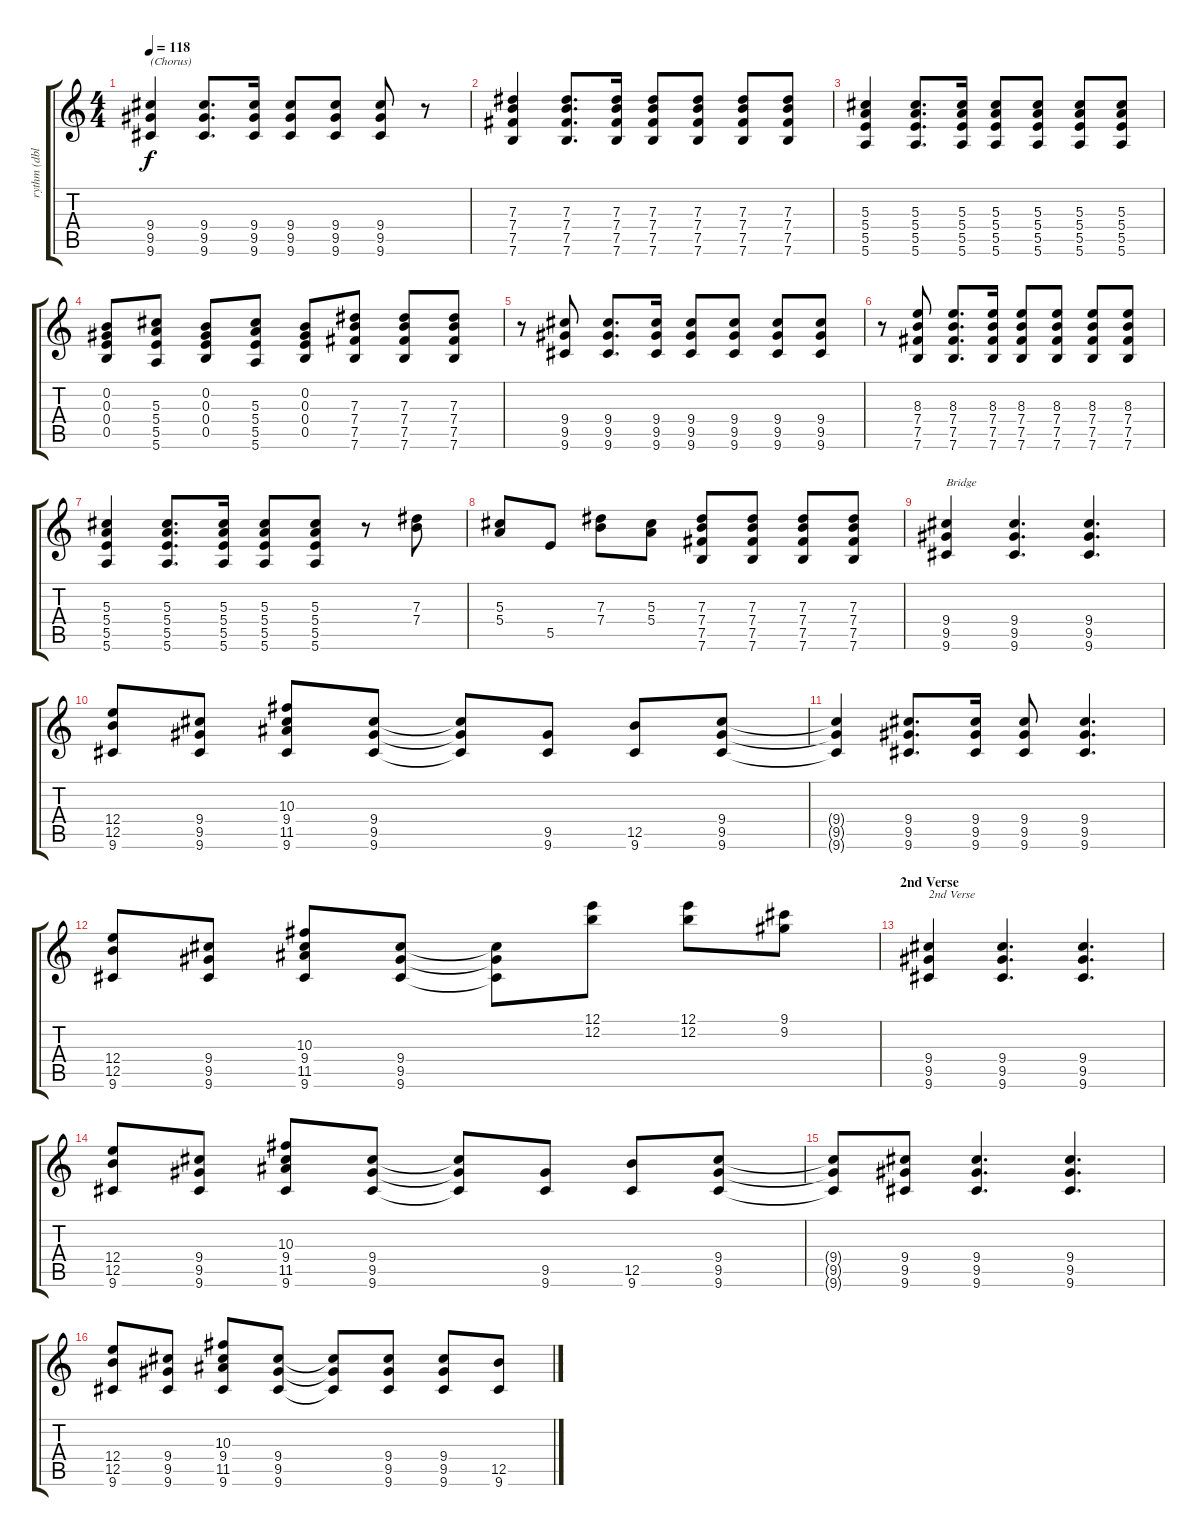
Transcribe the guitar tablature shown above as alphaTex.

\track ("rythm (dbl track)" "rythm (dbl") {instrument electricguitarjazz}
\staff {score tabs}
\tuning (E4 B3 Ab3 E3 B2 E2) {hide}
\ts (4 4)
\tempo 118
\clef g2
\ks c
(9.4 9.5 9.6).4{txt "(Chorus)" dy f} (9.4 9.5 9.6).8{d} (9.4 9.5 9.6).16 (9.4 9.5 9.6).8 (9.4 9.5 9.6).8 (9.4 9.5 9.6).8 r.8 |
(7.3 7.4 7.5 7.6).4 (7.3 7.4 7.5 7.6).8{d} (7.3 7.4 7.5 7.6).16 (7.3 7.4 7.5 7.6).8 (7.3 7.4 7.5 7.6).8 (7.3 7.4 7.5 7.6).8 (7.3 7.4 7.5 7.6).8 |
(5.3 5.4 5.5 5.6).4 (5.3 5.4 5.5 5.6).8{d} (5.3 5.4 5.5 5.6).16 (5.3 5.4 5.5 5.6).8 (5.3 5.4 5.5 5.6).8 (5.3 5.4 5.5 5.6).8 (5.3 5.4 5.5 5.6).8 |
(0.2 0.3 0.4 0.5).8 (5.3 5.4 5.5 5.6).8 (0.2 0.3 0.4 0.5).8 (5.3 5.4 5.5 5.6).8 (0.2 0.3 0.4 0.5).8 (7.3 7.4 7.5 7.6).8 (7.3 7.4 7.5 7.6).8 (7.3 7.4 7.5 7.6).8 |
r.8 (9.4 9.5 9.6).8 (9.4 9.5 9.6).8{d} (9.4 9.5 9.6).16 (9.4 9.5 9.6).8 (9.4 9.5 9.6).8 (9.4 9.5 9.6).8 (9.4 9.5 9.6).8 |
r.8 (8.3 7.4 7.5 7.6).8 (8.3 7.4 7.5 7.6).8{d} (8.3 7.4 7.5 7.6).16 (8.3 7.4 7.5 7.6).8 (8.3 7.4 7.5 7.6).8 (8.3 7.4 7.5 7.6).8 (8.3 7.4 7.5 7.6).8 |
(5.3 5.4 5.5 5.6).4 (5.3 5.4 5.5 5.6).8{d} (5.3 5.4 5.5 5.6).16 (5.3 5.4 5.5 5.6).8 (5.3 5.4 5.5 5.6).8 r.8 (7.3 7.4).8 |
(5.3 5.4).8 5.5.8 (7.3 7.4).8 (5.3 5.4).8 (7.3 7.4 7.5 7.6).8 (7.3 7.4 7.5 7.6).8 (7.3 7.4 7.5 7.6).8 (7.3 7.4 7.5 7.6).8 |
(9.4 9.5 9.6).4{txt "Bridge"} (9.4 9.5 9.6).4{d} (9.4 9.5 9.6).4{d} |
(12.4 12.5 9.6).8 (9.4 9.5 9.6).8 (10.3 9.4 11.5 9.6).8 (9.4 9.5 9.6).8 (9.4{t} 9.5{t} 9.6{t}).8 (9.5 9.6).8 (12.5 9.6).8 (9.4 9.5 9.6).8 |
(9.4{t} 9.5{t} 9.6{t}).4 (9.4 9.5 9.6).8{d} (9.4 9.5 9.6).16 (9.4 9.5 9.6).8 (9.4 9.5 9.6).4{d} |
(12.4 12.5 9.6).8 (9.4 9.5 9.6).8 (10.3 9.4 11.5 9.6).8 (9.4 9.5 9.6).8 (9.4{t} 9.5{t} 9.6{t}).8 (12.1 12.2).8 (12.1 12.2).8 (9.1 9.2).8 |
\section ("" "2nd Verse")
(9.4 9.5 9.6).4{txt "2nd Verse"} (9.4 9.5 9.6).4{d} (9.4 9.5 9.6).4{d} |
(12.4 12.5 9.6).8 (9.4 9.5 9.6).8 (10.3 9.4 11.5 9.6).8 (9.4 9.5 9.6).8 (9.4{t} 9.5{t} 9.6{t}).8 (9.5 9.6).8 (12.5 9.6).8 (9.4 9.5 9.6).8 |
(9.4{t} 9.5{t} 9.6{t}).8 (9.4 9.5 9.6).8 (9.4 9.5 9.6).4{d} (9.4 9.5 9.6).4{d} |
(12.4 12.5 9.6).8 (9.4 9.5 9.6).8 (10.3 9.4 11.5 9.6).8 (9.4 9.5 9.6).8 (9.4{t} 9.5{t} 9.6{t}).8 (9.4 9.5 9.6).8 (9.4 9.5 9.6).8 (12.5 9.6).8
